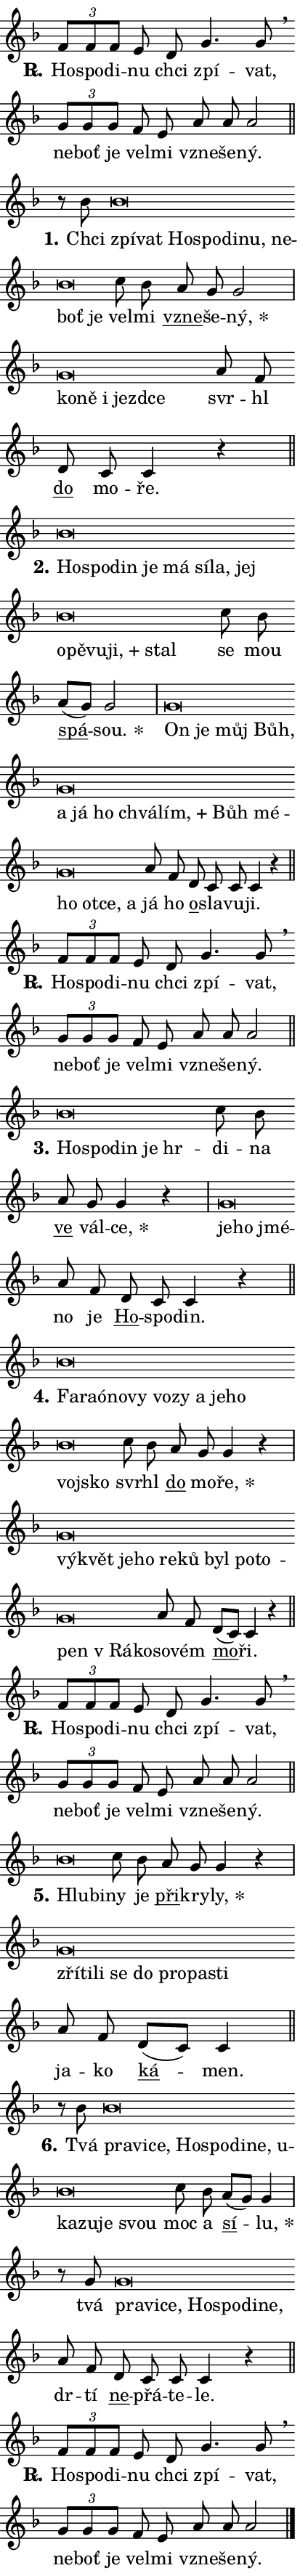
\version "2.24.0"
\header { tagline = "" }
\paper {
  indent = 0\cm
  top-margin = 0\cm
  right-margin = 0.13\cm % to fit lyric hyphens
  bottom-margin = 0\cm
  left-margin = 0\cm
  paper-width = 7\cm
  page-breaking = #ly:one-page-breaking
  system-system-spacing.basic-distance = #11
  score-system-spacing.basic-distance = #11
  ragged-last = ##f
}


%% Author: Thomas Morley
%% https://lists.gnu.org/archive/html/lilypond-user/2020-05/msg00002.html
#(define (line-position grob)
"Returns position of @var[grob} in current system:
   @code{'start}, if at first time-step
   @code{'end}, if at last time-step
   @code{'middle} otherwise
"
  (let* ((col (ly:item-get-column grob))
         (ln (ly:grob-object col 'left-neighbor))
         (rn (ly:grob-object col 'right-neighbor))
         (col-to-check-left (if (ly:grob? ln) ln col))
         (col-to-check-right (if (ly:grob? rn) rn col))
         (break-dir-left
           (and
             (ly:grob-property col-to-check-left 'non-musical #f)
             (ly:item-break-dir col-to-check-left)))
         (break-dir-right
           (and
             (ly:grob-property col-to-check-right 'non-musical #f)
             (ly:item-break-dir col-to-check-right))))
        (cond ((eqv? 1 break-dir-left) 'start)
              ((eqv? -1 break-dir-right) 'end)
              (else 'middle))))

#(define (tranparent-at-line-position vctor)
  (lambda (grob)
  "Relying on @code{line-position} select the relevant enry from @var{vctor}.
Used to determine transparency,"
    (case (line-position grob)
      ((end) (not (vector-ref vctor 0)))
      ((middle) (not (vector-ref vctor 1)))
      ((start) (not (vector-ref vctor 2))))))

noteHeadBreakVisibility =
#(define-music-function (break-visibility)(vector?)
"Makes @code{NoteHead}s transparent relying on @var{break-visibility}"
#{
  \override NoteHead.transparent =
    #(tranparent-at-line-position break-visibility)
#})

#(define delete-ledgers-for-transparent-note-heads
  (lambda (grob)
    "Reads whether a @code{NoteHead} is transparent.
If so this @code{NoteHead} is removed from @code{'note-heads} from
@var{grob}, which is supposed to be @code{LedgerLineSpanner}.
As a result ledgers are not printed for this @code{NoteHead}"
    (let* ((nhds-array (ly:grob-object grob 'note-heads))
           (nhds-list
             (if (ly:grob-array? nhds-array)
                 (ly:grob-array->list nhds-array)
                 '()))
           ;; Relies on the transparent-property being done before
           ;; Staff.LedgerLineSpanner.after-line-breaking is executed.
           ;; This is fragile ...
           (to-keep
             (remove
               (lambda (nhd)
                 (ly:grob-property nhd 'transparent #f))
               nhds-list)))
      ;; TODO find a better method to iterate over grob-arrays, similiar
      ;; to filter/remove etc for lists
      ;; For now rebuilt from scratch
      (set! (ly:grob-object grob 'note-heads)  '())
      (for-each
        (lambda (nhd)
          (ly:pointer-group-interface::add-grob grob 'note-heads nhd))
        to-keep))))

squashNotes = {
  \override NoteHead.X-extent = #'(-0.2 . 0.2)
  \override NoteHead.Y-extent = #'(-0.75 . 0)
  \override NoteHead.stencil =
    #(lambda (grob)
       (let ((pos (ly:grob-property grob 'staff-position)))
         (begin
           (if (< pos -7) (display "ERROR: Lower brevis then expected\n") (display ""))
           (if (<= pos -6) ly:text-interface::print ly:note-head::print))))
}
unSquashNotes = {
  \revert NoteHead.X-extent
  \revert NoteHead.Y-extent
  \revert NoteHead.stencil
}

hideNotes = \noteHeadBreakVisibility #begin-of-line-visible
unHideNotes = \noteHeadBreakVisibility #all-visible

% work-around for resetting accidentals
% https://lilypond.org/doc/v2.23/Documentation/notation/displaying-rhythms#unmetered-music
cadenzaMeasure = {
  \cadenzaOff
  \partial 1024 s1024
  \cadenzaOn
}

#(define-markup-command (accent layout props text) (markup?)
  "Underline accented syllable"
  (interpret-markup layout props
    #{\markup \override #'(offset . 4.3) \underline { #text }#}))

responsum = \markup \concat {
  "R" \hspace #-1.05 \path #0.1 #'((moveto 0 0.07) (lineto 0.9 0.8)) \hspace #0.05 "."
}

spaceSize = #0.6828661417322834 % exact space size for TeX Gyre Schola

\layout {
  \context {
    \Staff
    \remove "Time_signature_engraver"
    \override LedgerLineSpanner.after-line-breaking = #delete-ledgers-for-transparent-note-heads
  }
  \context {
    \Lyrics {
      \override LyricSpace.minimum-distance = \spaceSize
      \override LyricText.font-name = #"TeX Gyre Schola"
      \override LyricText.font-size = 1
      \override StanzaNumber.font-name = #"TeX Gyre Schola Bold"
      \override StanzaNumber.font-size = 1
    }
  }
  \context {
    \Score 
    \override NoteHead.text =
      #(lambda (grob) 
        (let ((pos (ly:grob-property grob 'staff-position)))
          #{\markup {
            \combine
              \halign #-0.55 \raise #(if (= pos -6) 0 0.5) \override #'(thickness . 2) \draw-line #'(3.2 . 0)
              \musicglyph "noteheads.sM1"
          }#}))
  }
}

% magnetic-lyrics.ily
%
%   written by
%     Jean Abou Samra <jean@abou-samra.fr>
%     Werner Lemberg <wl@gnu.org>
%
%   adapted by
%     Jiri Hon <jiri.hon@gmail.com>
%
% Version 2022-Apr-15

% https://www.mail-archive.com/lilypond-user@gnu.org/msg149350.html

#(define (Left_hyphen_pointer_engraver context)
   "Collect syllable-hyphen-syllable occurrences in lyrics and store
them in properties.  This engraver only looks to the left.  For
example, if the lyrics input is @code{foo -- bar}, it does the
following.

@itemize @bullet
@item
Set the @code{text} property of the @code{LyricHyphen} grob between
@q{foo} and @q{bar} to @code{foo}.

@item
Set the @code{left-hyphen} property of the @code{LyricText} grob with
text @q{foo} to the @code{LyricHyphen} grob between @q{foo} and
@q{bar}.
@end itemize

Use this auxiliary engraver in combination with the
@code{lyric-@/text::@/apply-@/magnetic-@/offset!} hook."
   (let ((hyphen #f)
         (text #f))
     (make-engraver
      (acknowledgers
       ((lyric-syllable-interface engraver grob source-engraver)
        (set! text grob)))
      (end-acknowledgers
       ((lyric-hyphen-interface engraver grob source-engraver)
        ;(when (not (grob::has-interface grob 'lyric-space-interface))
          (set! hyphen grob)));)
      ((stop-translation-timestep engraver)
       (when (and text hyphen)
         (ly:grob-set-object! text 'left-hyphen hyphen))
       (set! text #f)
       (set! hyphen #f)))))

#(define (lyric-text::apply-magnetic-offset! grob)
   "If the space between two syllables is less than the value in
property @code{LyricText@/.details@/.squash-threshold}, move the right
syllable to the left so that it gets concatenated with the left
syllable.

Use this function as a hook for
@code{LyricText@/.after-@/line-@/breaking} if the
@code{Left_@/hyphen_@/pointer_@/engraver} is active."
   (let ((hyphen (ly:grob-object grob 'left-hyphen #f)))
     (when hyphen
       (let ((left-text (ly:spanner-bound hyphen LEFT)))
         (when (grob::has-interface left-text 'lyric-syllable-interface)
           (let* ((common (ly:grob-common-refpoint grob left-text X))
                  (this-x-ext (ly:grob-extent grob common X))
                  (left-x-ext
                   (begin
                     ;; Trigger magnetism for left-text.
                     (ly:grob-property left-text 'after-line-breaking)
                     (ly:grob-extent left-text common X)))
                  ;; `delta` is the gap width between two syllables.
                  (delta (- (interval-start this-x-ext)
                            (interval-end left-x-ext)))
                  (details (ly:grob-property grob 'details))
                  (threshold (assoc-get 'squash-threshold details 0.2)))
             (when (< delta threshold)
               (let* (;; We have to manipulate the input text so that
                      ;; ligatures crossing syllable boundaries are not
                      ;; disabled.  For languages based on the Latin
                      ;; script this is essentially a beautification.
                      ;; However, for non-Western scripts it can be a
                      ;; necessity.
                      (lt (ly:grob-property left-text 'text))
                      (rt (ly:grob-property grob 'text))
                      (is-space (grob::has-interface hyphen 'lyric-space-interface))
                      (space (if is-space " " ""))
                      (extra-delta (if is-space spaceSize 0))
                      ;; Append new syllable.
                      (ltrt-space (if (and (string? lt) (string? rt))
                                (string-append lt space rt)
                                (make-concat-markup (list lt space rt))))
                      ;; Right-align `ltrt` to the right side.
                      (ltrt-space-markup (grob-interpret-markup
                               grob
                               (make-translate-markup
                                (cons (interval-length this-x-ext) 0)
                                (make-right-align-markup ltrt-space)))))
                 (begin
                   ;; Don't print `left-text`.
                   (ly:grob-set-property! left-text 'stencil #f)
                   ;; Set text and stencil (which holds all collected
                   ;; syllables so far) and shift it to the left.
                   (ly:grob-set-property! grob 'text ltrt-space)
                   (ly:grob-set-property! grob 'stencil ltrt-space-markup)
                   (ly:grob-translate-axis! grob (- (- delta extra-delta)) X))))))))))


#(define (lyric-hyphen::displace-bounds-first grob)
   ;; Make very sure this callback isn't triggered too early.
   (let ((left (ly:spanner-bound grob LEFT))
         (right (ly:spanner-bound grob RIGHT)))
     (ly:grob-property left 'after-line-breaking)
     (ly:grob-property right 'after-line-breaking)
     (ly:lyric-hyphen::print grob)))

squashThreshold = #0.4

\layout {
  \context {
    \Lyrics
    \consists #Left_hyphen_pointer_engraver
    \override LyricText.after-line-breaking =
      #lyric-text::apply-magnetic-offset!
    \override LyricHyphen.stencil = #lyric-hyphen::displace-bounds-first
    \override LyricText.details.squash-threshold = \squashThreshold
    \override LyricHyphen.minimum-distance = 0
    \override LyricHyphen.minimum-length = \squashThreshold
  }
}

squashText = \override LyricText.details.squash-threshold = 9999
unSquashText = \override LyricText.details.squash-threshold = \squashThreshold

leftText = \override LyricText.self-alignment-X = #LEFT
unLeftText = \revert LyricText.self-alignment-X

starOffset = #(lambda (grob) 
                (let ((x_offset (ly:self-alignment-interface::aligned-on-x-parent grob)))
                  (if (= x_offset 0) 0 (+ x_offset 1.2))))

star = #(define-music-function (syllable)(string?)
"Append star separator at the end of a syllable"
#{
  \once \override LyricText.X-offset = #starOffset
  \lyricmode { \markup {
    #syllable
    \override #'((font-name . "TeX Gyre Schola Bold")) \hspace #0.2 \lower #0.65 \larger "*"
  } }
#})

starAccent = #(define-music-function (syllable)(string?)
"Append star separator at the end of a syllable and make accent"
#{
  \once \override LyricText.X-offset = #starOffset
  \lyricmode { \markup {
    \accent #syllable
    \override #'((font-name . "TeX Gyre Schola Bold")) \hspace #0.2 \lower #0.65 \larger "*"
  } }
#})

breath = #(define-music-function (syllable)(string?)
"Append breathing indicator at the end of a syllable"
#{
  \lyricmode { \markup { #syllable "+" } }
#})

optionalBreath = #(define-music-function (syllable)(string?)
"Append optional breathing indicator at the end of a syllable"
#{
  \lyricmode { \markup { #syllable "(+)" } }
#})


\score {
    <<
        \new Voice = "melody" { \cadenzaOn \key f \major \relative { \tuplet 3/2 { f'8[ f f] } e d g4. g8 \breathe \bar "" \tuplet 3/2 { g[ g g] } \bar "" f e \bar "" a a a2 \cadenzaMeasure \bar "||" \break } }
        \new Lyrics \lyricsto "melody" { \lyricmode { \set stanza = \responsum
Ho -- spo -- di -- nu chci zpí -- vat, ne -- boť je vel -- mi vzne -- še -- ný. } }
    >>
    \layout {}
}

\score {
    <<
        \new Voice = "melody" { \cadenzaOn \key f \major \relative { r8 bes'8 \squashNotes bes\breve*1/16 \hideNotes \breve*1/16 \bar "" \breve*1/16 \bar "" \breve*1/16 \bar "" \breve*1/16 \bar "" \breve*1/16 \bar "" \breve*1/16 \bar "" \breve*1/16 \breve*1/16 \bar "" \unHideNotes \unSquashNotes c8 bes \bar "" a g g2 \cadenzaMeasure \bar "|" \squashNotes g\breve*1/16 \hideNotes \breve*1/16 \bar "" \breve*1/16 \bar "" \breve*1/16 \breve*1/16 \bar "" \unHideNotes \unSquashNotes a8 f \bar "" d c c4 r \cadenzaMeasure \bar "||" \break } }
        \new Lyrics \lyricsto "melody" { \lyricmode { \set stanza = "1."
Chci \leftText zpí -- \squashText vat Ho -- spo -- di -- nu, ne -- boť je \unLeftText \unSquashText vel -- mi \markup \accent vzne -- še -- \star ný, \leftText ko -- \squashText ně i jezd -- ce \unLeftText \unSquashText svr -- hl \markup \accent do mo -- ře. } }
    >>
    \layout {}
}

\score {
    <<
        \new Voice = "melody" { \cadenzaOn \key f \major \relative { \squashNotes bes'\breve*1/16 \hideNotes \breve*1/16 \bar "" \breve*1/16 \bar "" \breve*1/16 \bar "" \breve*1/16 \bar "" \breve*1/16 \bar "" \breve*1/16 \bar "" \breve*1/16 \bar "" \breve*1/16 \bar "" \breve*1/16 \bar "" \breve*1/16 \bar "" \breve*1/16 \breve*1/16 \bar "" \unHideNotes \unSquashNotes c8 bes \bar "" a[( g)] g2 \cadenzaMeasure \bar "|" \squashNotes g\breve*1/16 \hideNotes \breve*1/16 \bar "" \breve*1/16 \bar "" \breve*1/16 \bar "" \breve*1/16 \bar "" \breve*1/16 \bar "" \breve*1/16 \bar "" \breve*1/16 \bar "" \breve*1/16 \bar "" \breve*1/16 \bar "" \breve*1/16 \bar "" \breve*1/16 \bar "" \breve*1/16 \bar "" \breve*1/16 \breve*1/16 \bar "" \unHideNotes \unSquashNotes a8 f \bar "" d c c c4 r \cadenzaMeasure \bar "||" \break } }
        \new Lyrics \lyricsto "melody" { \lyricmode { \set stanza = "2."
\leftText Ho -- \squashText spo -- din je má sí -- la, jej o -- pě -- vu -- \breath "ji," stal \unLeftText \unSquashText se mou \markup \accent spá -- \star sou. \leftText On \squashText je můj Bůh, a já ho chvá -- \breath "lím," Bůh mé -- ho ot -- ce, a \unLeftText \unSquashText já ho \markup \accent o -- sla -- vu -- ji. } }
    >>
    \layout {}
}

\score {
    <<
        \new Voice = "melody" { \cadenzaOn \key f \major \relative { \tuplet 3/2 { f'8[ f f] } e d g4. g8 \breathe \bar "" \tuplet 3/2 { g[ g g] } \bar "" f e \bar "" a a a2 \cadenzaMeasure \bar "||" \break } }
        \new Lyrics \lyricsto "melody" { \lyricmode { \set stanza = \responsum
Ho -- spo -- di -- nu chci zpí -- vat, ne -- boť je vel -- mi vzne -- še -- ný. } }
    >>
    \layout {}
}

\score {
    <<
        \new Voice = "melody" { \cadenzaOn \key f \major \relative { \squashNotes bes'\breve*1/16 \hideNotes \breve*1/16 \bar "" \breve*1/16 \bar "" \breve*1/16 \breve*1/16 \bar "" \unHideNotes \unSquashNotes c8 bes \bar "" a g g4 r \cadenzaMeasure \bar "|" \squashNotes g\breve*1/16 \hideNotes \breve*1/16 \breve*1/16 \bar "" \unHideNotes \unSquashNotes a8 f \bar "" d c c4 r \cadenzaMeasure \bar "||" \break } }
        \new Lyrics \lyricsto "melody" { \lyricmode { \set stanza = "3."
\leftText Ho -- \squashText spo -- din je hr -- \unLeftText \unSquashText di -- na \markup \accent ve vál -- \star ce, \leftText je -- \squashText ho jmé -- \unLeftText \unSquashText no je \markup \accent Ho -- spo -- din. } }
    >>
    \layout {}
}

\score {
    <<
        \new Voice = "melody" { \cadenzaOn \key f \major \relative { \squashNotes bes'\breve*1/16 \hideNotes \breve*1/16 \bar "" \breve*1/16 \bar "" \breve*1/16 \bar "" \breve*1/16 \bar "" \breve*1/16 \bar "" \breve*1/16 \bar "" \breve*1/16 \bar "" \breve*1/16 \bar "" \breve*1/16 \breve*1/16 \bar "" \unHideNotes \unSquashNotes c8 bes \bar "" a g g4 r \cadenzaMeasure \bar "|" \squashNotes g\breve*1/16 \hideNotes \breve*1/16 \bar "" \breve*1/16 \bar "" \breve*1/16 \bar "" \breve*1/16 \bar "" \breve*1/16 \bar "" \breve*1/16 \bar "" \breve*1/16 \bar "" \breve*1/16 \bar "" \breve*1/16 \bar "" \breve*1/16 \breve*1/16 \bar "" \unHideNotes \unSquashNotes a8 f \bar "" d[( c)] c4 r \cadenzaMeasure \bar "||" \break } }
        \new Lyrics \lyricsto "melody" { \lyricmode { \set stanza = "4."
\leftText Fa -- \squashText raó -- no -- vy vo -- zy a je -- ho voj -- sko \unLeftText \unSquashText svr -- hl \markup \accent do mo -- \star ře, \leftText vý -- \squashText květ je -- ho re -- ků byl po -- to -- pen "v Rá" -- ko -- \unLeftText \unSquashText so -- vém \markup \accent mo -- ři. } }
    >>
    \layout {}
}

\score {
    <<
        \new Voice = "melody" { \cadenzaOn \key f \major \relative { \tuplet 3/2 { f'8[ f f] } e d g4. g8 \breathe \bar "" \tuplet 3/2 { g[ g g] } \bar "" f e \bar "" a a a2 \cadenzaMeasure \bar "||" \break } }
        \new Lyrics \lyricsto "melody" { \lyricmode { \set stanza = \responsum
Ho -- spo -- di -- nu chci zpí -- vat, ne -- boť je vel -- mi vzne -- še -- ný. } }
    >>
    \layout {}
}

\score {
    <<
        \new Voice = "melody" { \cadenzaOn \key f \major \relative { \squashNotes bes'\breve*1/16 \hideNotes \breve*1/16 \bar "" \unHideNotes \unSquashNotes c8 bes \bar "" a g g4 r \cadenzaMeasure \bar "|" \squashNotes g\breve*1/16 \hideNotes \breve*1/16 \bar "" \breve*1/16 \bar "" \breve*1/16 \bar "" \breve*1/16 \bar "" \breve*1/16 \bar "" \breve*1/16 \breve*1/16 \bar "" \unHideNotes \unSquashNotes a8 f \bar "" d[( c)] c4 \cadenzaMeasure \bar "||" \break } }
        \new Lyrics \lyricsto "melody" { \lyricmode { \set stanza = "5."
\leftText Hlu -- \squashText bi -- \unLeftText \unSquashText ny je \markup \accent při -- kry -- \star ly, \leftText zří -- \squashText ti -- li se do pro -- pa -- sti \unLeftText \unSquashText ja -- ko \markup \accent ká -- men. } }
    >>
    \layout {}
}

\score {
    <<
        \new Voice = "melody" { \cadenzaOn \key f \major \relative { r8 bes'8 \squashNotes bes\breve*1/16 \hideNotes \breve*1/16 \bar "" \breve*1/16 \bar "" \breve*1/16 \bar "" \breve*1/16 \bar "" \breve*1/16 \bar "" \breve*1/16 \bar "" \breve*1/16 \bar "" \breve*1/16 \bar "" \breve*1/16 \bar "" \breve*1/16 \breve*1/16 \bar "" \unHideNotes \unSquashNotes c8 bes \bar "" a[( g)] g4 \cadenzaMeasure \bar "|" r8 g8 \squashNotes g\breve*1/16 \hideNotes \breve*1/16 \bar "" \breve*1/16 \bar "" \breve*1/16 \bar "" \breve*1/16 \bar "" \breve*1/16 \breve*1/16 \bar "" \unHideNotes \unSquashNotes a8 f \bar "" d c c c4 r \cadenzaMeasure \bar "||" \break } }
        \new Lyrics \lyricsto "melody" { \lyricmode { \set stanza = "6."
Tvá \leftText pra -- \squashText vi -- ce, Ho -- spo -- di -- ne, u -- ka -- zu -- je svou \unLeftText \unSquashText moc a \markup \accent sí -- \star lu, tvá \leftText pra -- \squashText vi -- ce, Ho -- spo -- di -- ne, \unLeftText \unSquashText dr -- tí \markup \accent ne -- přá -- te -- le. } }
    >>
    \layout {}
}

\score {
    <<
        \new Voice = "melody" { \cadenzaOn \key f \major \relative { \tuplet 3/2 { f'8[ f f] } e d g4. g8 \breathe \bar "" \tuplet 3/2 { g[ g g] } \bar "" f e \bar "" a a a2 \cadenzaMeasure \bar "||" \break } \bar "|." }
        \new Lyrics \lyricsto "melody" { \lyricmode { \set stanza = \responsum
Ho -- spo -- di -- nu chci zpí -- vat, ne -- boť je vel -- mi vzne -- še -- ný. } }
    >>
    \layout {}
}
